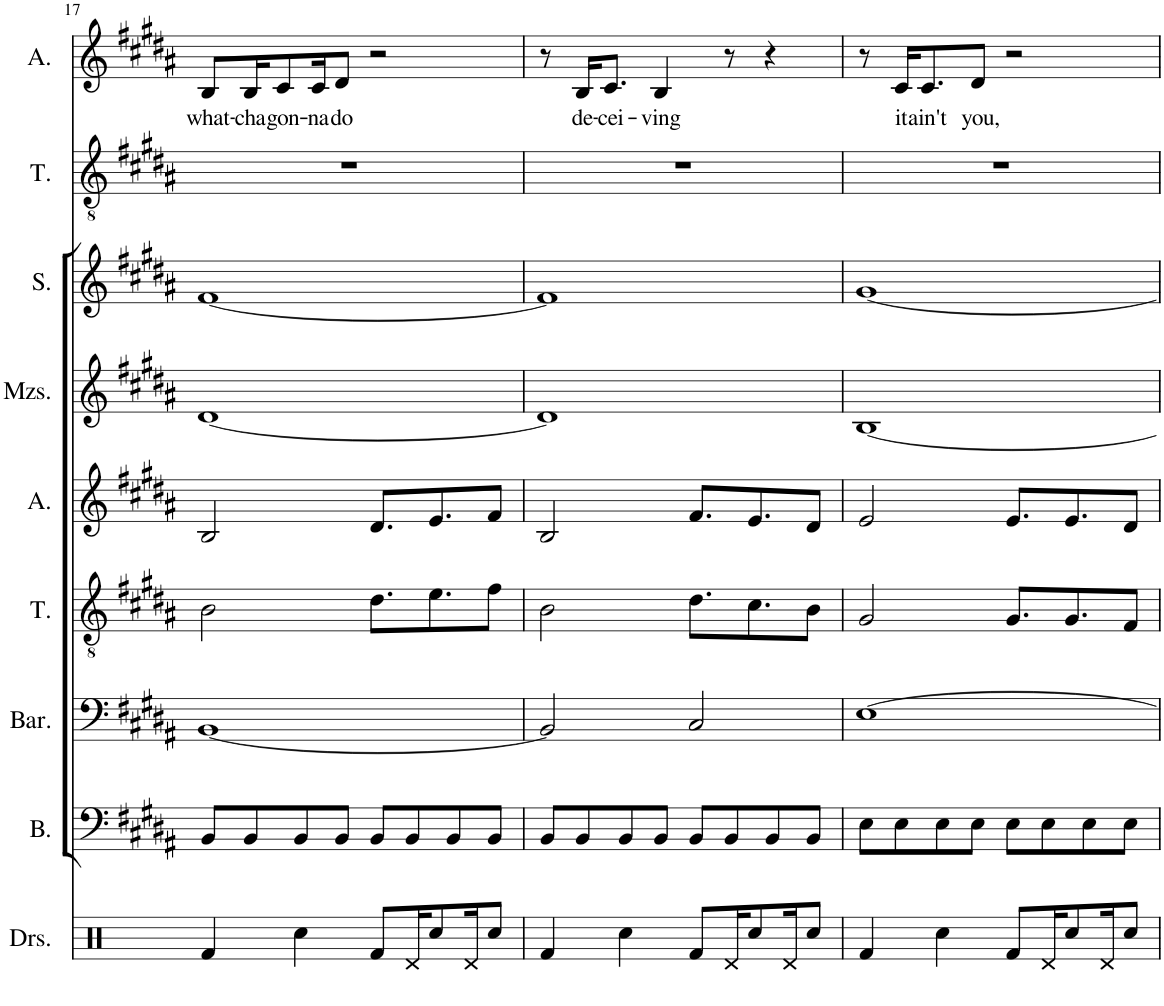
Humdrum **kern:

**kern	**kern	**kern	**kern	**kern	**kern	**kern	**kern	**kern	**text
*part9	*part8	*part7	*part6	*part5	*part4	*part3	*part2	*part1	*part1
*staff9	*staff8	*staff7	*staff6	*staff5	*staff4	*staff3	*staff2	*staff1	*staff1
*I"Drumset	*I"Bass	*I"Baritone	*I"Tenor	*I"Alto	*I"Mezzo-soprano	*I"Soprano	*I"Tenor	*I"Alto	*
*I'Drs.	*I'B.	*I'Bar.	*I'T.	*I'A.	*I'Mzs.	*I'S.	*I'T.	*I'A.	*
!!LO:PB:g=z
*clefX	*clefF4	*clefF4	*clefGv2	*clefG2	*clefG2	*clefG2	*clefGv2	*clefG2	*
*k[]	*k[f#c#g#d#a#]	*k[f#c#g#d#a#]	*k[f#c#g#d#a#]	*k[f#c#g#d#a#]	*k[f#c#g#d#a#]	*k[f#c#g#d#a#]	*k[f#c#g#d#a#]	*k[f#c#g#d#a#]	*
*M4/4	*M4/4	*M4/4	*M4/4	*M4/4	*M4/4	*M4/4	*M4/4	*M4/4	*
=17	=17	=17	=17	=17	=17	=17	=17	=17	=17
!	!	!	!	!	!	!	!	!	!LO:LY:b
4Rf/	8BB/L	[1BB	2B\	2B/	[1d#	[1f#	1r	8B/L	what-
!	!	!	!	!	!	!	!	!	!LO:LY:b
.	8BB/	.	.	.	.	.	.	16B/K	-cha
!	!	!	!	!	!	!	!	!	!LO:LY:b
.	.	.	.	.	.	.	.	8c#/	gon-
4Rcc\	8BB/	.	.	.	.	.	.	.	.
!	!	!	!	!	!	!	!	!	!LO:LY:b
.	.	.	.	.	.	.	.	16c#/K	-na
!	!	!	!	!	!	!	!	!	!LO:LY:b
.	8BB/J	.	.	.	.	.	.	8d#/J	do
8Rf/L	8BB/L	.	8.d#\L	8.d#/L	.	.	.	2r	.
16Rd/K	8BB/	.	.	.	.	.	.	.	.
8Rcc/	.	.	8.e\	8.e/	.	.	.	.	.
.	8BB/	.	.	.	.	.	.	.	.
16Rd/K	.	.	.	.	.	.	.	.	.
8Rcc/J	8BB/J	.	8f#\J	8f#/J	.	.	.	.	.
=18	=18	=18	=18	=18	=18	=18	=18	=18	=18
4Rf/	8BB/L	2BB/]	2B\	2B/	1d#]	1f#]	1r	8r	.
!	!	!	!	!	!	!	!	!	!LO:LY:b
.	8BB/	.	.	.	.	.	.	16B/KL	de-
!	!	!	!	!	!	!	!	!	!LO:LY:b
.	.	.	.	.	.	.	.	8.c#/J	-cei-
4Rcc\	8BB/	.	.	.	.	.	.	.	.
!	!	!	!	!	!	!	!	!	!LO:LY:b
.	8BB/J	.	.	.	.	.	.	4B/	-ving
8Rf/L	8BB/L	2C#/	8.d#\L	8.f#/L	.	.	.	.	.
16Rd/K	8BB/	.	.	.	.	.	.	8r	.
8Rcc/	.	.	8.c#\	8.e/	.	.	.	.	.
.	8BB/	.	.	.	.	.	.	4r	.
16Rd/K	.	.	.	.	.	.	.	.	.
8Rcc/J	8BB/J	.	8B\J	8d#/J	.	.	.	.	.
=19	=19	=19	=19	=19	=19	=19	=19	=19	=19
4Rf/	8E\L	[1E	2G#/	2e/	[1B	[1g#	1r	8r	.
!	!	!	!	!	!	!	!	!	!LO:LY:b
.	8E\	.	.	.	.	.	.	16c#/KL	it
!	!	!	!	!	!	!	!	!	!LO:LY:b
.	.	.	.	.	.	.	.	8.c#/	ain't
4Rcc\	8E\	.	.	.	.	.	.	.	.
!	!	!	!	!	!	!	!	!	!LO:LY:b
.	8E\J	.	.	.	.	.	.	8d#/J	you,
8Rf/L	8E\L	.	8.G#/L	8.e/L	.	.	.	2r	.
16Rd/K	8E\	.	.	.	.	.	.	.	.
8Rcc/	.	.	8.G#/	8.e/	.	.	.	.	.
.	8E\	.	.	.	.	.	.	.	.
16Rd/K	.	.	.	.	.	.	.	.	.
8Rcc/J	8E\J	.	8F#/J	8d#/J	.	.	.	.	.
=	=	=	=	=	=	=	=	=	=
*-	*-	*-	*-	*-	*-	*-	*-	*-	*-
